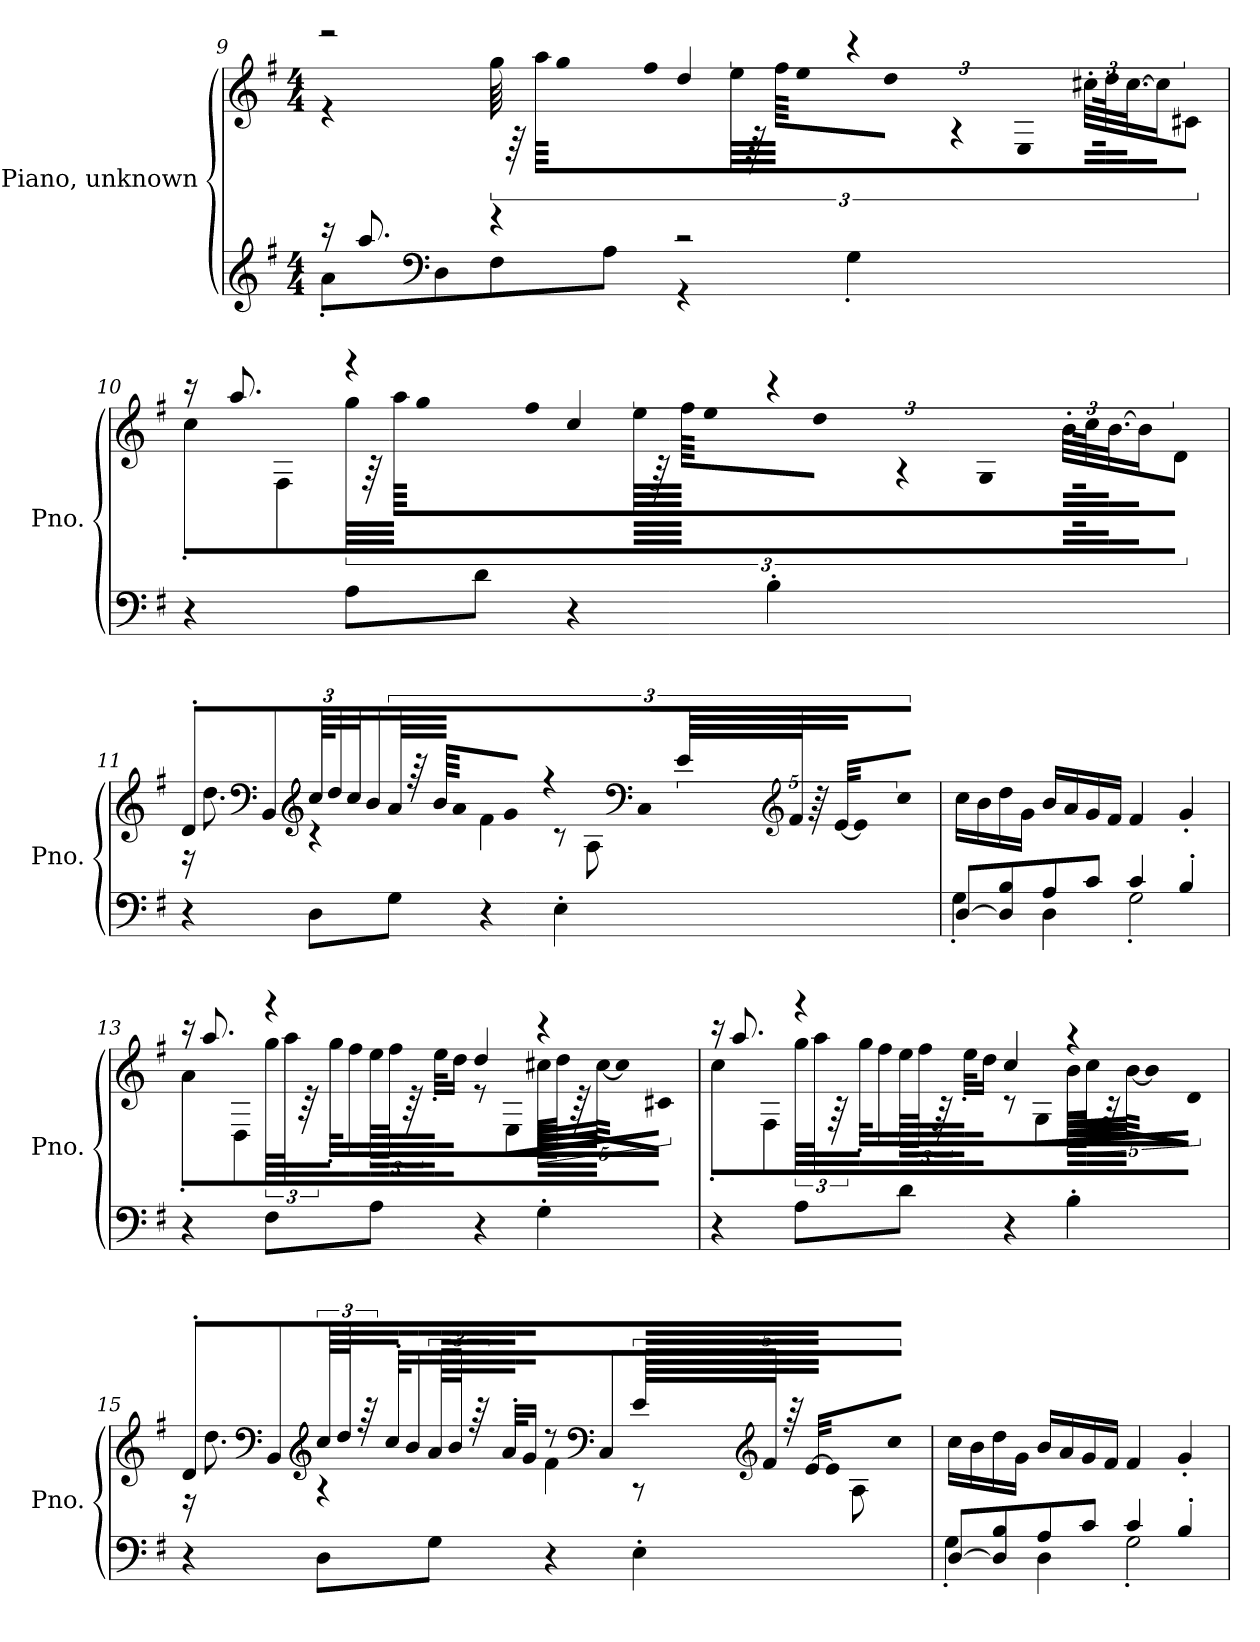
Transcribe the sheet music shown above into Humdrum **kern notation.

**kern	**kern
*part1	*part1
*staff2	*staff1
*I"Piano, unknown	*
*I'Pno.	*
!!LO:PB:g=z
*clefG2	*clefG2
*k[f#]	*k[f#]
*M4/4	*M4/4
=9	=9
*^	*^
16r	8a'\L	2r	4r
8.aa/	.	.	.
*clefF4	*	*	*
.	8D\	.	.
4r	8F#\	.	96gg\
.	.	.	96r
.	.	.	96aa\KLLL
.	.	.	32gg\J
.	.	.	16ff#\
.	8A\J	.	96ee\JJkk
.	.	.	96r
.	.	.	96ff#\KLLL
.	.	.	32ee\J
.	.	.	16dd\JJ
2r	4r	4dd/	8r
.	.	.	8E\
*	*	*	*Xbrackettup
.	4G'\	4r	48cc#X'\LLL
.	.	.	96dd\K
.	.	.	[48.cc#\J
.	.	.	16cc#\J]
.	.	.	8c#X\J
*v	*v	*	*
=10	=10	=10
4r	16r	8cc'\L
.	8.aa/	.
.	.	8F#\
*	*	*brackettup
8A\L	4r	96gg\Jkkk
.	.	96r
.	.	96aa\KLLL
.	.	32gg\J
.	.	16ff#\
8d\J	.	96ee\JJkk
.	.	96r
.	.	96ff#\KLLL
.	.	32ee\J
.	.	16dd\JJ
4r	4cc/	8r
.	.	8G\
*	*	*Xbrackettup
4B'\	4r	48b'\LLL
.	.	96cc\K
.	.	[48.b\J
.	.	16b\J]
.	.	8d\J
!!LO:LB:g=z	!!
=11	=11	=11
4r	8d'/L	16r
.	.	8.dd\
*	*clefF4	*
.	8BB/	.
*	*clefG2	*
8D\L	96cc/KLL	4r
.	48dd/	.
.	32cc/J	.
.	16b/	.
*	*brackettup	*
8G\J	96a/JJkk	.
.	96r	.
.	96b/KLLL	.
.	32a/J	.
.	16g/JJ	.
4r	8r	4f#\
*	*clefF4	*
.	8C/L	.
4E'\	80e/LLL	8r
*	*clefG2	*
.	80f#/JJJJ	.
.	80r	.
.	[40e/KKL	.
.	8e/]	.
.	.	8A\
.	16cc/Jk	.
*	*v	*v
=12	=12
*^	*
[8D/L	4G'\	16cc\LL
.	.	16b\
8D/] 8B/	.	16dd\
.	.	16g\JJ
8A/	4D\	16b/LL
.	.	16a/
8c/J	.	16g/
.	.	16f#/JJ
4c/	2G'\	4f#/
4B'/	.	4g'/
*v	*v	*
!!LO:LB:g=z
=13	=13
*	*^
4r	16r	8a'\L
.	8.aa/	.
.	.	8D\
8F#\L	4r	96gg\LLL
.	.	96aa\JJJJ
.	.	96r
.	.	32gg'\KLL
.	.	16ff#\
8A\J	.	96ee\LL
.	.	96ff#\JJJJ
.	.	96r
.	.	32ee'\KLL
.	.	16dd\JJ
4r	4dd/	8r
.	.	8E\L
4G'\	4r	80cc#X\LLL
.	.	80dd\JJJJ
.	.	80r
.	.	[40cc#\KLL
.	.	16cc#\J]
.	.	8c#X\J
=14	=14	=14
4r	16r	8cc'\L
.	8.aa/	.
.	.	8F#\
8A\L	4r	96gg\LLL
.	.	96aa\JJJJ
.	.	96r
.	.	32gg'\KLL
.	.	16ff#\
8d\J	.	96ee\LL
.	.	96ff#\JJJJ
.	.	96r
.	.	32ee'\KLL
.	.	16dd\JJ
4r	4cc/	8r
.	.	8G\L
4B'\	4r	80b\LLL
.	.	80cc\JJJJ
.	.	80r
.	.	[40b\KLL
.	.	16b\J]
.	.	8d\J
!!LO:LB:g=z	!!
=15	=15	=15
4r	8d'/L	16r
.	.	8.dd\
*	*clefF4	*
.	8BB/	.
*	*clefG2	*
8D\L	96cc/LLL	4r
.	96dd/JJJJ	.
.	96r	.
.	32cc'/KLL	.
.	16b/	.
8G\J	96a/LL	.
.	96b/JJJJ	.
.	96r	.
.	32a'/KLL	.
.	16g/JJ	.
4r	8r	4f#\
*	*clefF4	*
.	8C/L	.
4E'\	80e/LLL	8r
*	*clefG2	*
.	80f#/JJJJ	.
.	80r	.
.	[40e/KKL	.
.	8e/]	.
.	.	8A\
.	16cc/Jk	.
*	*v	*v
=16	=16
*^	*
[8D/L	4G'\	16cc\LL
.	.	16b\
8D/] 8B/	.	16dd\
.	.	16g\JJ
8A/	4D\	16b/LL
.	.	16a/
8c/J	.	16g/
.	.	16f#/JJ
4c/	2G'\	4f#/
4B'/	.	4g'/
*v	*v	*
=	=
*-	*-
